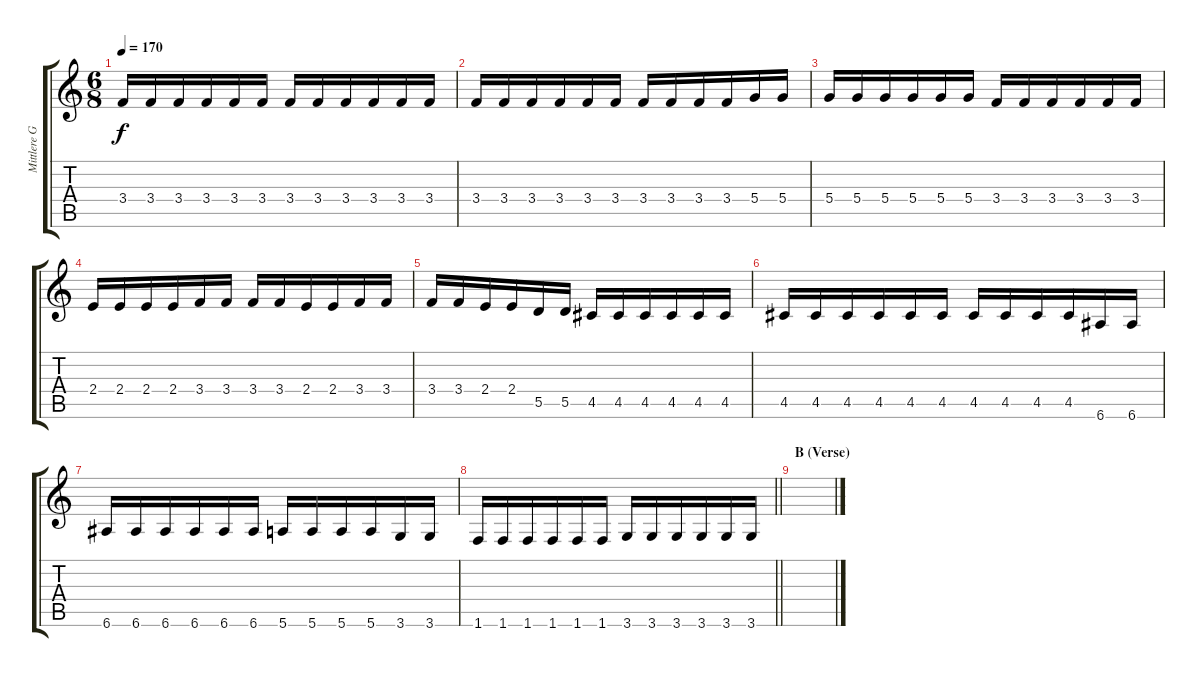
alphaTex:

\track ("Mittlere Gitarre" "Mittlere G") {instrument overdrivenguitar}
\staff {score tabs}
\tuning (E4 B3 G3 D3 A2 E2) {hide}
\ts (6 8)
\tempo 170
\clef g2
\ks c
3.4.16{dy f} 3.4.16 3.4.16 3.4.16 3.4.16 3.4.16 3.4.16 3.4.16 3.4.16 3.4.16 3.4.16 3.4.16 |
3.4.16 3.4.16 3.4.16 3.4.16 3.4.16 3.4.16 3.4.16 3.4.16 3.4.16 3.4.16 5.4.16 5.4.16 |
5.4.16 5.4.16 5.4.16 5.4.16 5.4.16 5.4.16 3.4.16 3.4.16 3.4.16 3.4.16 3.4.16 3.4.16 |
2.4.16 2.4.16 2.4.16 2.4.16 3.4.16 3.4.16 3.4.16 3.4.16 2.4.16 2.4.16 3.4.16 3.4.16 |
3.4.16 3.4.16 2.4.16 2.4.16 5.5.16 5.5.16 4.5.16 4.5.16 4.5.16 4.5.16 4.5.16 4.5.16 |
4.5.16 4.5.16 4.5.16 4.5.16 4.5.16 4.5.16 4.5.16 4.5.16 4.5.16 4.5.16 6.6.16 6.6.16 |
6.6.16 6.6.16 6.6.16 6.6.16 6.6.16 6.6.16 5.6.16 5.6.16 5.6.16 5.6.16 3.6.16 3.6.16 |
\barLineRight lightlight
1.6.16 1.6.16 1.6.16 1.6.16 1.6.16 1.6.16 3.6.16 3.6.16 3.6.16 3.6.16 3.6.16 3.6.16 |
\section ("" "B (Verse)")
